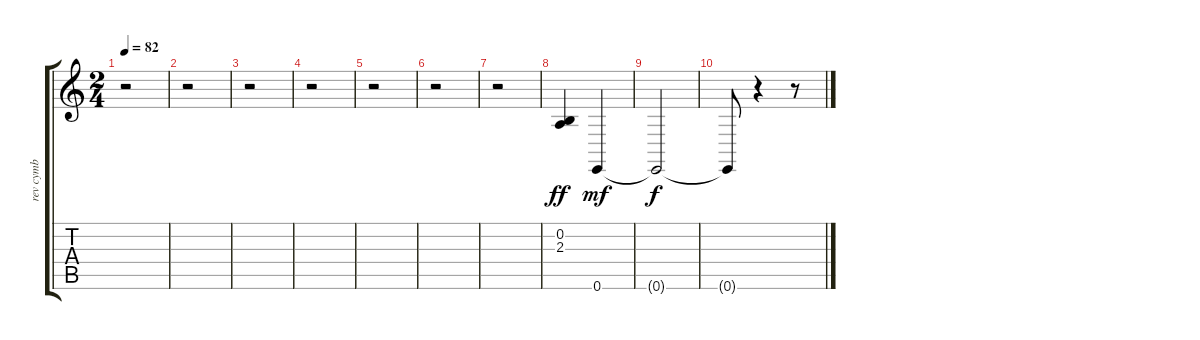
\track ("rev cymb" "rev cymb") {instrument reversecymbal}
\staff {score tabs}
\tuning (E4 B3 G3 D3 A2 E2) {hide}
\ts (2 4)
\tempo 82
\clef g2
\ks c
r.2{dy f} |
r.2 |
r.2 |
r.2 |
r.2 |
r.2 |
r.2 |
(0.2 2.3).4{dy ff} 0.6.4{dy mf} |
0.6{t}.2{dy f} |
0.6{t}.8 r.4 r.8
